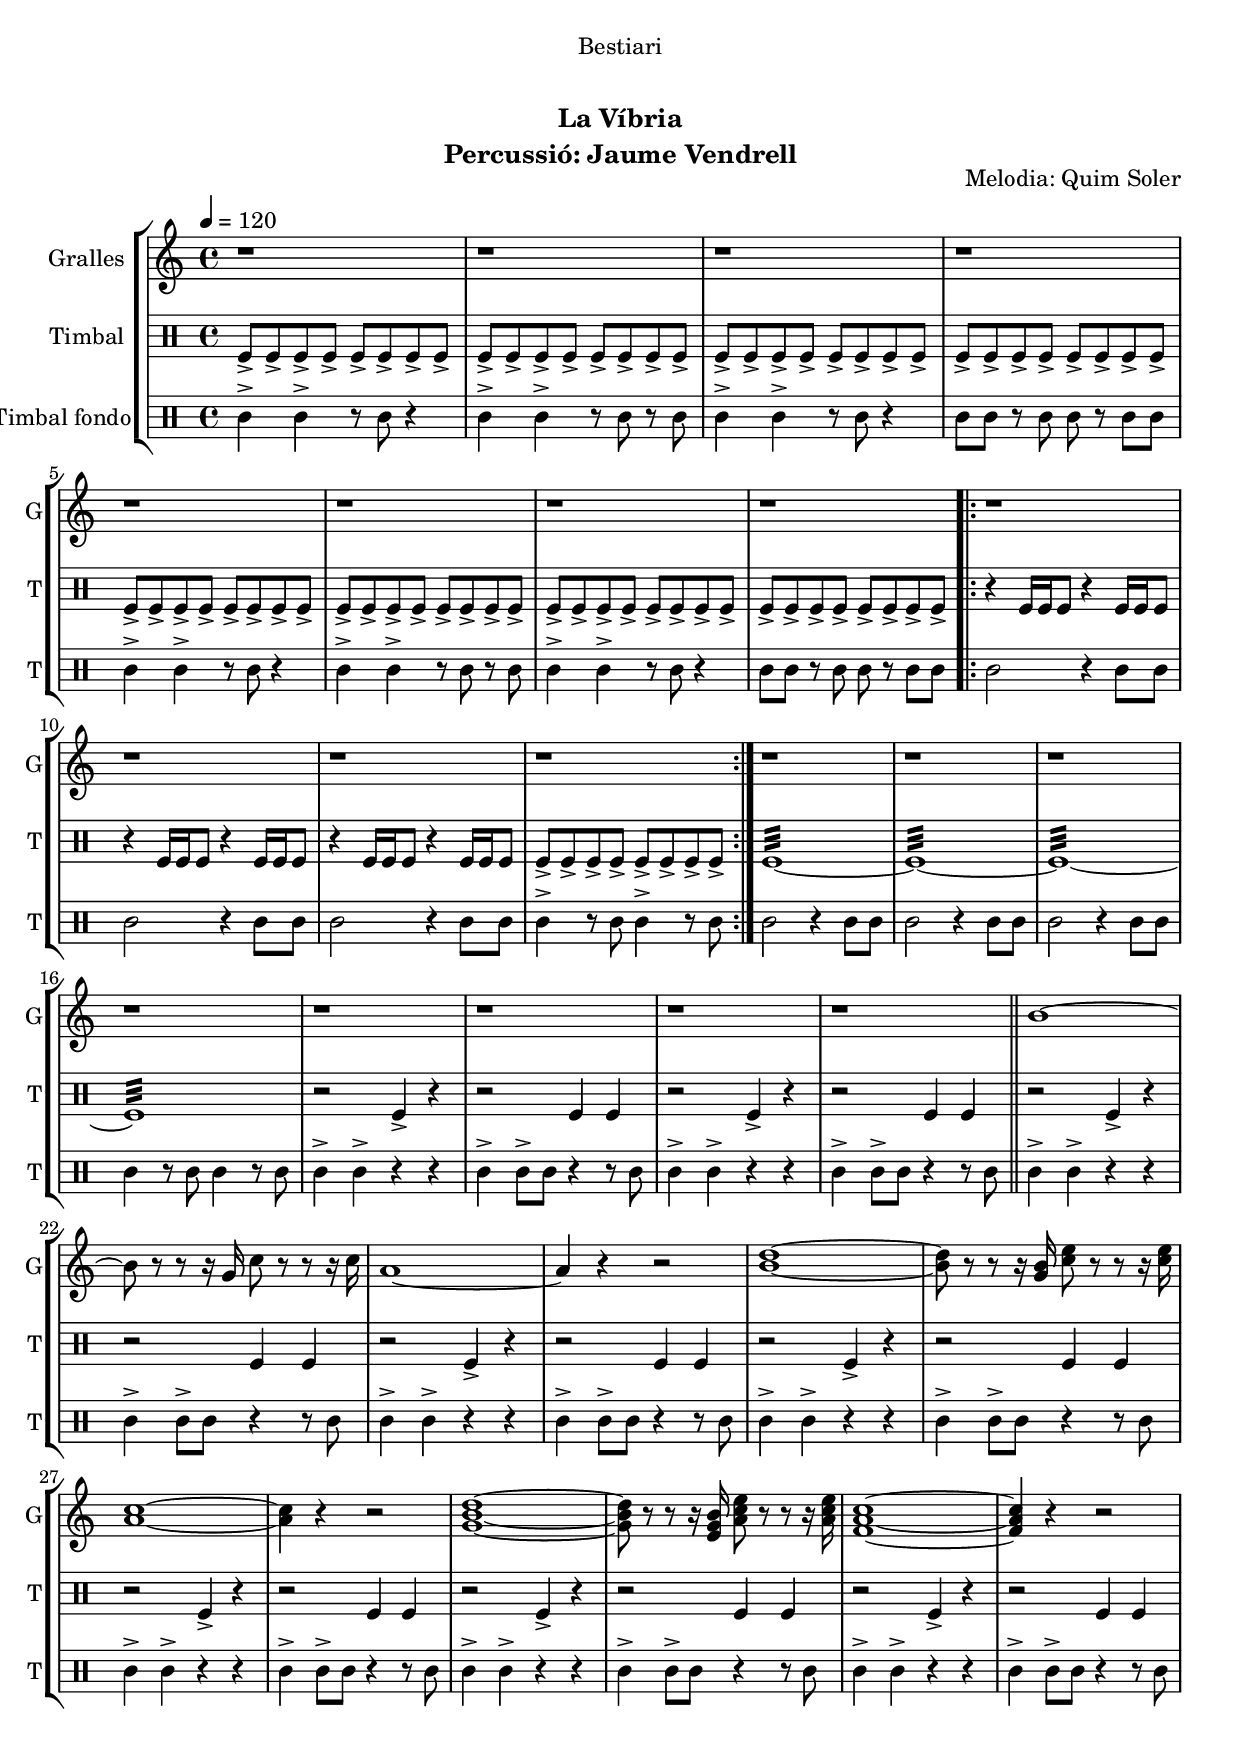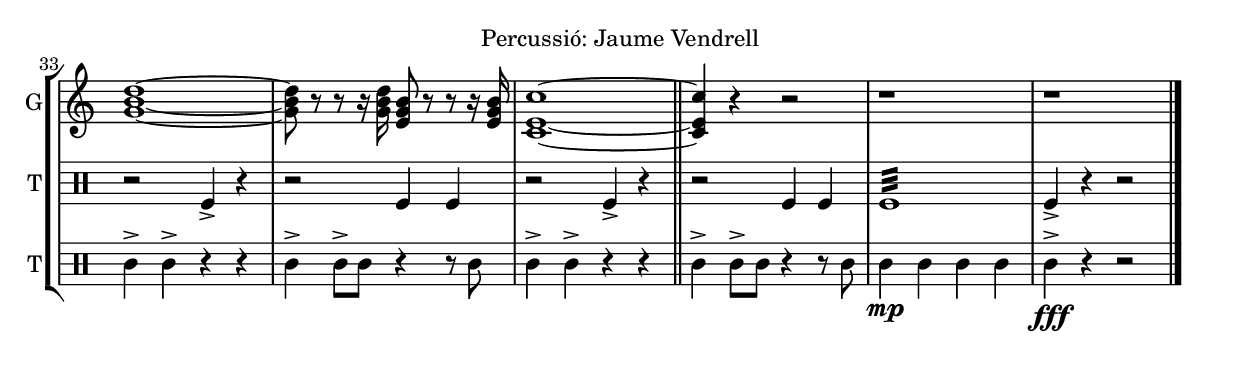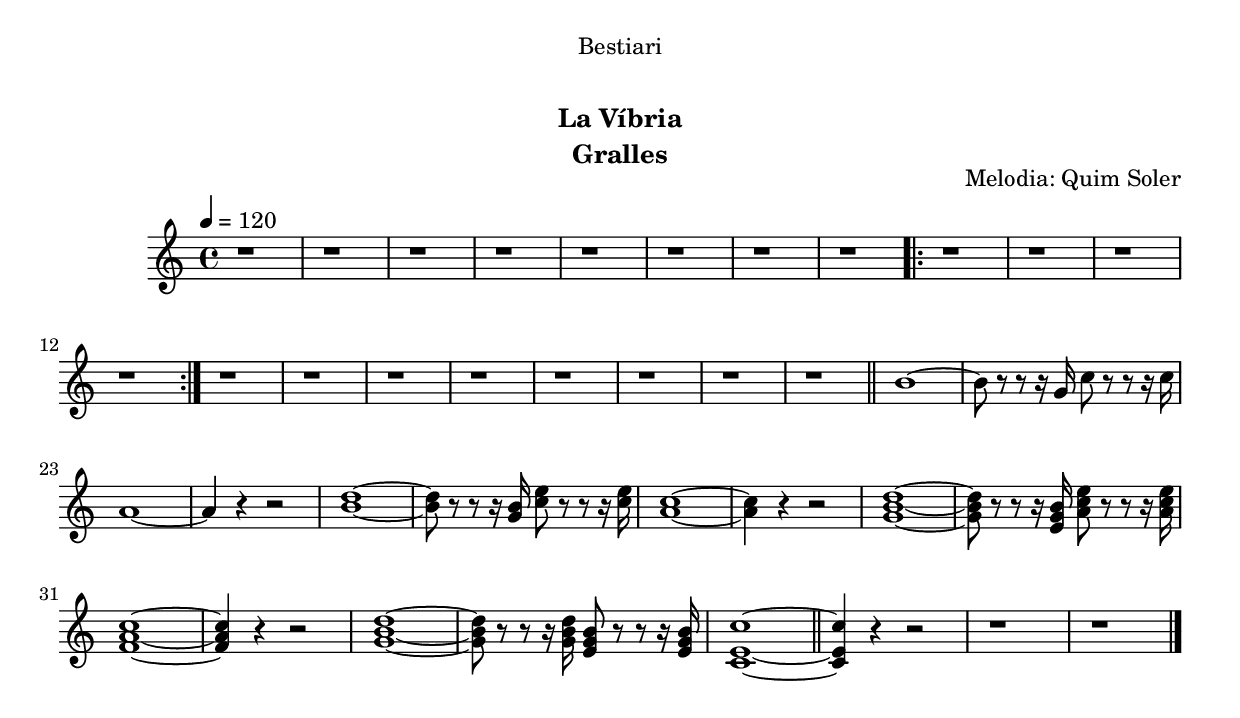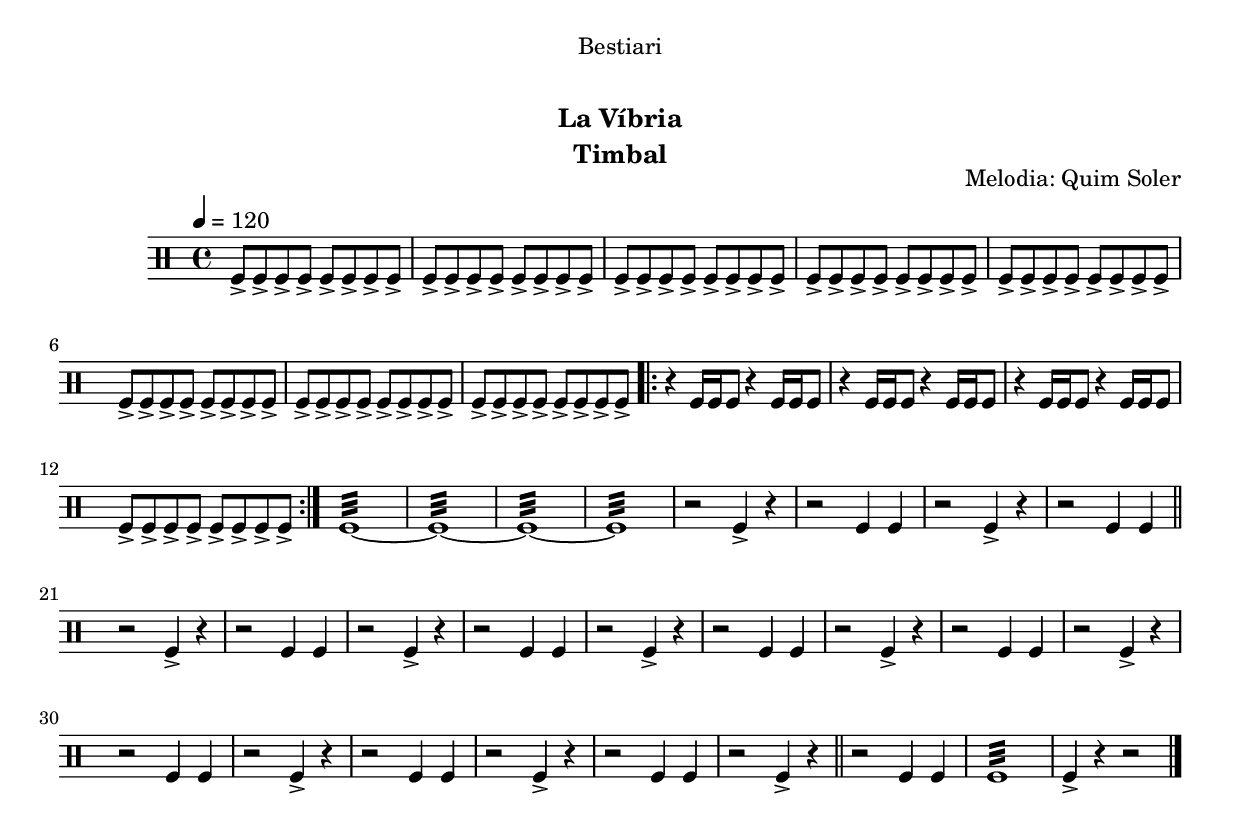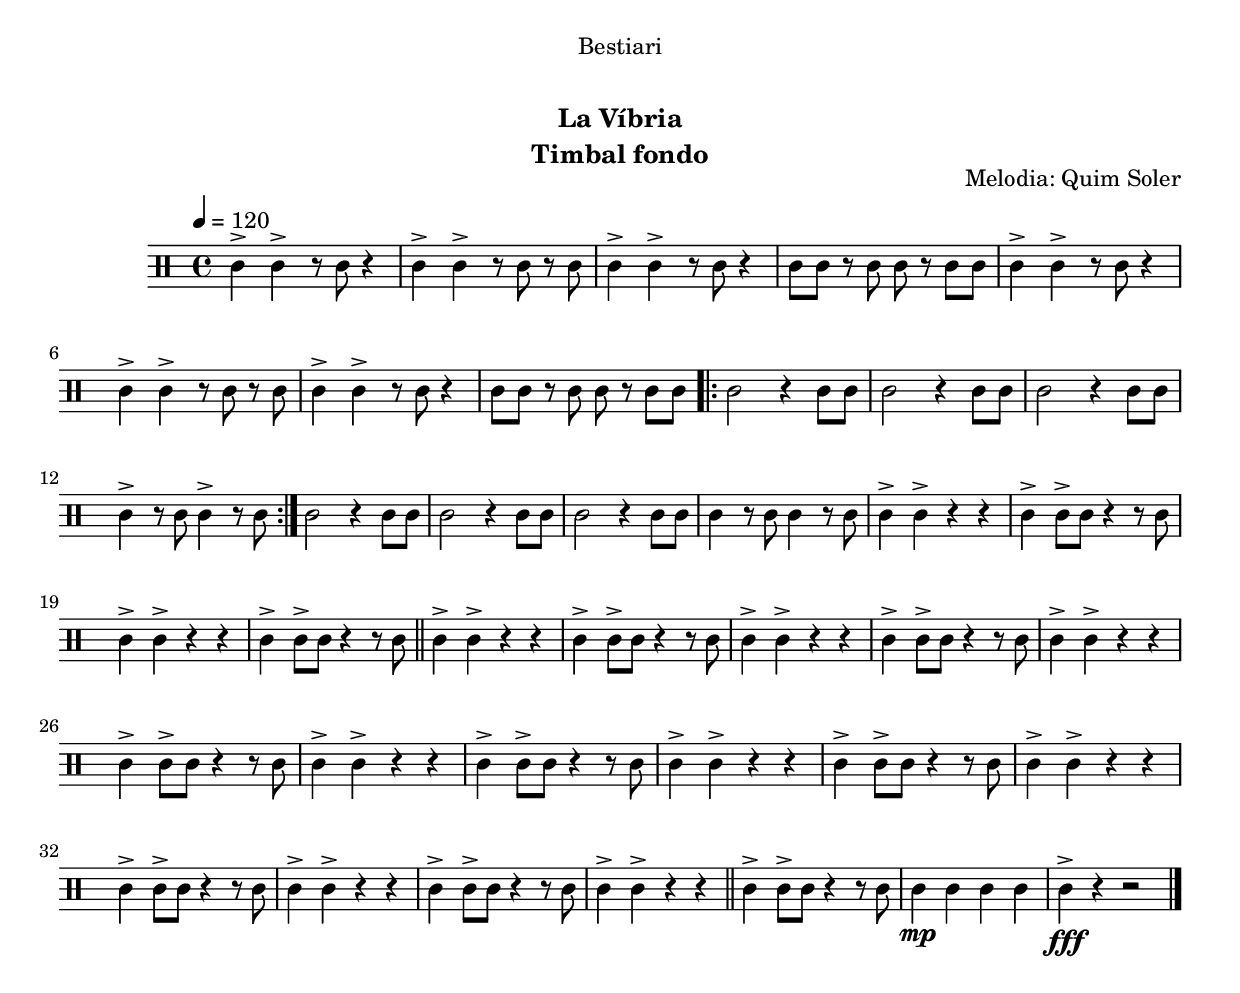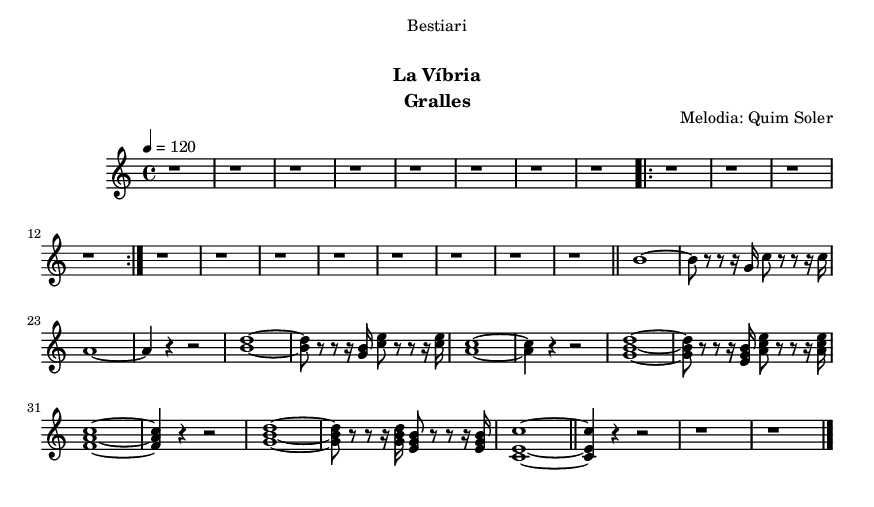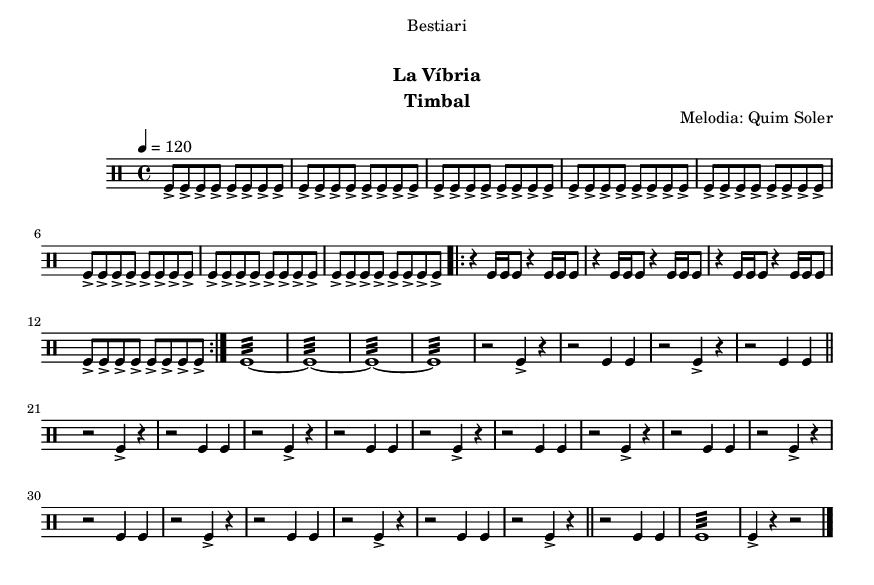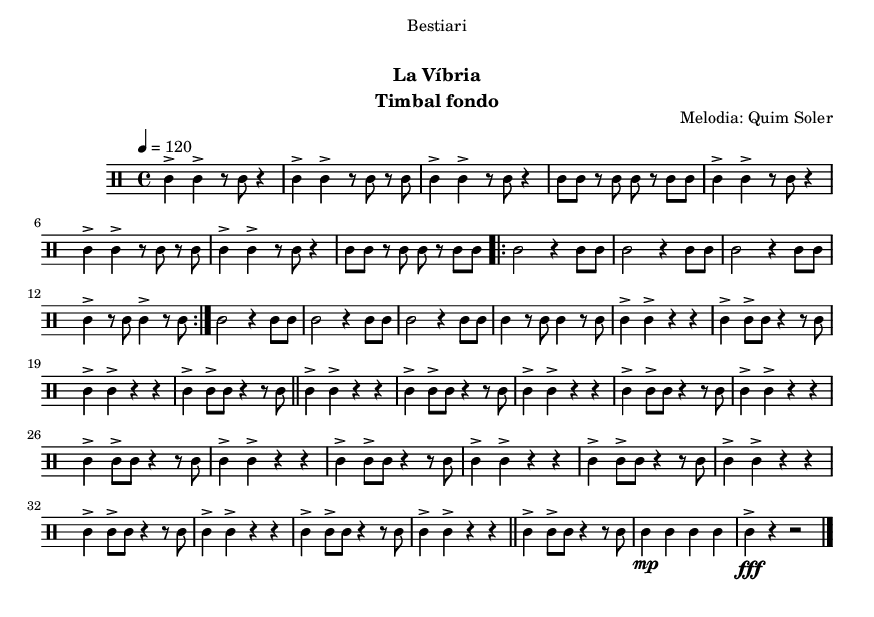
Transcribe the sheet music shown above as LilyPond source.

\version "2.16.0"

\header {
  dedication="Bestiari"
  title="             "
  subtitle="La Víbria"
  subsubtitle=""
  poet=""
  meter=""
  piece=""
  composer=""
  arranger=""
  opus="Melodia: Quim Soler"
  instrument="Percussió: Jaume Vendrell"
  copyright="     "
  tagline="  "
}

liniaroAa =
\relative b'
{
  \tempo 4=120
  \clef treble
  \key c \major
  \time 4/4
  r1  |
  r1  |
  r1  |
  r1  |
  %05
  r1  |
  r1  |
  r1  |
  r1  |
  \repeat volta 2 { r1  |
  %10
  r1  |
  r1  |
  r1  | }
  r1  |
  r1  |
  %15
  r1  |
  r1  |
  r1  |
  r1  |
  r1  |
  %20
  r1  \bar "||"
  b1 ~  |
  b8 r r r16 g c8 r r r16 c  |
  a1 ~  |
  a4 r r2  |
  %25
  <b d>1 ~ ~  |
  <b d>8 r r r16 <g b> <c e>8 r r r16 <c e>  |
  <a c>1 ~ ~  |
  <a c>4 r r2  |
  <g b d>1 ~ ~ ~  |
  %30
  <g b d>8 r r r16 <e g b> <a c e>8 r r r16 <a c e>  |
  <f a c>1 ~ ~ ~  |
  <f a c>4 r r2  |
  <g b d>1 ~ ~ ~  |
  <g b d>8 r r r16 <g b d> <e g b>8 r r r16 <e g b>  |
  %35
  <c e c'>1 ~ ~ ~  \bar "||"
  <c e c'>4 r r2  |
  r1  |
  r1  \bar "|."
}

liniaroAb =
\drummode
{
  \tempo 4=120
  \time 4/4
  tomfl8-> tomfl-> tomfl-> tomfl-> tomfl-> tomfl-> tomfl-> tomfl->  |
  tomfl8-> tomfl-> tomfl-> tomfl-> tomfl-> tomfl-> tomfl-> tomfl->  |
  tomfl8-> tomfl-> tomfl-> tomfl-> tomfl-> tomfl-> tomfl-> tomfl->  |
  tomfl8-> tomfl-> tomfl-> tomfl-> tomfl-> tomfl-> tomfl-> tomfl->  |
  %05
  tomfl8-> tomfl-> tomfl-> tomfl-> tomfl-> tomfl-> tomfl-> tomfl->  |
  tomfl8-> tomfl-> tomfl-> tomfl-> tomfl-> tomfl-> tomfl-> tomfl->  |
  tomfl8-> tomfl-> tomfl-> tomfl-> tomfl-> tomfl-> tomfl-> tomfl->  |
  tomfl8-> tomfl-> tomfl-> tomfl-> tomfl-> tomfl-> tomfl-> tomfl->  |
  \repeat volta 2 { r4 tomfl16 tomfl tomfl8 r4 tomfl16 tomfl tomfl8  |
  %10
  r4 tomfl16 tomfl tomfl8 r4 tomfl16 tomfl tomfl8  |
  r4 tomfl16 tomfl tomfl8 r4 tomfl16 tomfl tomfl8  |
  tomfl8-> tomfl-> tomfl-> tomfl-> tomfl-> tomfl-> tomfl-> tomfl->  | }
  tomfl1:32 ~  |
  tomfl1:32 ~  |
  %15
  tomfl1:32 ~  |
  tomfl1:32  |
  r2 tomfl4-> r  |
  r2 tomfl4 tomfl  |
  r2 tomfl4-> r  |
  %20
  r2 tomfl4 tomfl  \bar "||"
  r2 tomfl4-> r  |
  r2 tomfl4 tomfl  |
  r2 tomfl4-> r  |
  r2 tomfl4 tomfl  |
  %25
  r2 tomfl4-> r  |
  r2 tomfl4 tomfl  |
  r2 tomfl4-> r  |
  r2 tomfl4 tomfl  |
  r2 tomfl4-> r  |
  %30
  r2 tomfl4 tomfl  |
  r2 tomfl4-> r  |
  r2 tomfl4 tomfl  |
  r2 tomfl4-> r  |
  r2 tomfl4 tomfl  |
  %35
  r2 tomfl4-> r  \bar "||"
  r2 tomfl4 tomfl  |
  tomfl1:32  |
  tomfl4-> r r2  \bar "|."
}

liniaroAc =
\drummode
{
  \tempo 4=120
  \time 4/4
  tomml4-> tomml-> r8 tomml r4  |
  tomml4-> tomml-> r8 tomml r tomml  |
  tomml4-> tomml-> r8 tomml r4  |
  tomml8 tomml r tomml tomml r tomml tomml  |
  %05
  tomml4-> tomml-> r8 tomml r4  |
  tomml4-> tomml-> r8 tomml r tomml  |
  tomml4-> tomml-> r8 tomml r4  |
  tomml8 tomml r tomml tomml r tomml tomml  |
  \repeat volta 2 { tomml2 r4 tomml8 tomml  |
  %10
  tomml2 r4 tomml8 tomml  |
  tomml2 r4 tomml8 tomml  |
  tomml4-> r8 tomml tomml4-> r8 tomml  | }
  tomml2 r4 tomml8 tomml  |
  tomml2 r4 tomml8 tomml  |
  %15
  tomml2 r4 tomml8 tomml  |
  tomml4 r8 tomml tomml4 r8 tomml  |
  tomml4-> tomml-> r r  |
  tomml4-> tomml8-> tomml r4 r8 tomml  |
  tomml4-> tomml-> r r  |
  %20
  tomml4-> tomml8-> tomml r4 r8 tomml  \bar "||"
  tomml4-> tomml-> r r  |
  tomml4-> tomml8-> tomml r4 r8 tomml  |
  tomml4-> tomml-> r r  |
  tomml4-> tomml8-> tomml r4 r8 tomml  |
  %25
  tomml4-> tomml-> r r  |
  tomml4-> tomml8-> tomml r4 r8 tomml  |
  tomml4-> tomml-> r r  |
  tomml4-> tomml8-> tomml r4 r8 tomml  |
  tomml4-> tomml-> r r  |
  %30
  tomml4-> tomml8-> tomml r4 r8 tomml  |
  tomml4-> tomml-> r r  |
  tomml4-> tomml8-> tomml r4 r8 tomml  |
  tomml4-> tomml-> r r  |
  tomml4-> tomml8-> tomml r4 r8 tomml  |
  %35
  tomml4-> tomml-> r r  \bar "||"
  tomml4-> tomml8-> tomml r4 r8 tomml  |
  tomml4 \mp tomml tomml tomml  |
  tomml4-> \fff r r2  \bar "|."
}

\book {

\paper {
  print-page-number = false
}

\bookpart {
  \score {
    \new StaffGroup {
      \override Score.RehearsalMark #'self-alignment-X = #LEFT
      <<
        \new Staff \with {instrumentName = #"Gralles" shortInstrumentName = #"G"} \liniaroAa
        \new DrumStaff \with {instrumentName = #"Timbal" shortInstrumentName = #"T"} \liniaroAb
        \new DrumStaff \with {instrumentName = #"Timbal fondo" shortInstrumentName = #"T"} \liniaroAc
      >>
    }
    \layout {}
  }\score { \unfoldRepeats
    \new StaffGroup {
      \override Score.RehearsalMark #'self-alignment-X = #LEFT
      <<
        \new Staff \with {instrumentName = #"Gralles" shortInstrumentName = #"G"} \liniaroAa
        \new DrumStaff \with {instrumentName = #"Timbal" shortInstrumentName = #"T"} \liniaroAb
        \new DrumStaff \with {instrumentName = #"Timbal fondo" shortInstrumentName = #"T"} \liniaroAc
      >>
    }
    \midi {}
  }
}

\bookpart {
  \header {instrument="Gralles"}
  \score {
    \new StaffGroup {
      \override Score.RehearsalMark #'self-alignment-X = #LEFT
      <<
        \new Staff \liniaroAa
      >>
    }
    \layout {}
  }\score { \unfoldRepeats
    \new StaffGroup {
      \override Score.RehearsalMark #'self-alignment-X = #LEFT
      <<
        \new Staff \liniaroAa
      >>
    }
    \midi {}
  }
}

\bookpart {
  \header {instrument="Timbal"}
  \score {
    \new StaffGroup {
      \override Score.RehearsalMark #'self-alignment-X = #LEFT
      <<
        \new DrumStaff \liniaroAb
      >>
    }
    \layout {}
  }\score { \unfoldRepeats
    \new StaffGroup {
      \override Score.RehearsalMark #'self-alignment-X = #LEFT
      <<
        \new DrumStaff \liniaroAb
      >>
    }
    \midi {}
  }
}

\bookpart {
  \header {instrument="Timbal fondo"}
  \score {
    \new StaffGroup {
      \override Score.RehearsalMark #'self-alignment-X = #LEFT
      <<
        \new DrumStaff \liniaroAc
      >>
    }
    \layout {}
  }\score { \unfoldRepeats
    \new StaffGroup {
      \override Score.RehearsalMark #'self-alignment-X = #LEFT
      <<
        \new DrumStaff \liniaroAc
      >>
    }
    \midi {}
  }
}

}

\book {

\paper {
  print-page-number = false
  #(set-paper-size "a6landscape")
  #(layout-set-staff-size 14)
}

\bookpart {
  \header {instrument="Gralles"}
  \score {
    \new StaffGroup {
      \override Score.RehearsalMark #'self-alignment-X = #LEFT
      <<
        \new Staff \liniaroAa
      >>
    }
    \layout {}
  }
}

\bookpart {
  \header {instrument="Timbal"}
  \score {
    \new StaffGroup {
      \override Score.RehearsalMark #'self-alignment-X = #LEFT
      <<
        \new DrumStaff \liniaroAb
      >>
    }
    \layout {}
  }
}

\bookpart {
  \header {instrument="Timbal fondo"}
  \score {
    \new StaffGroup {
      \override Score.RehearsalMark #'self-alignment-X = #LEFT
      <<
        \new DrumStaff \liniaroAc
      >>
    }
    \layout {}
  }
}

}

